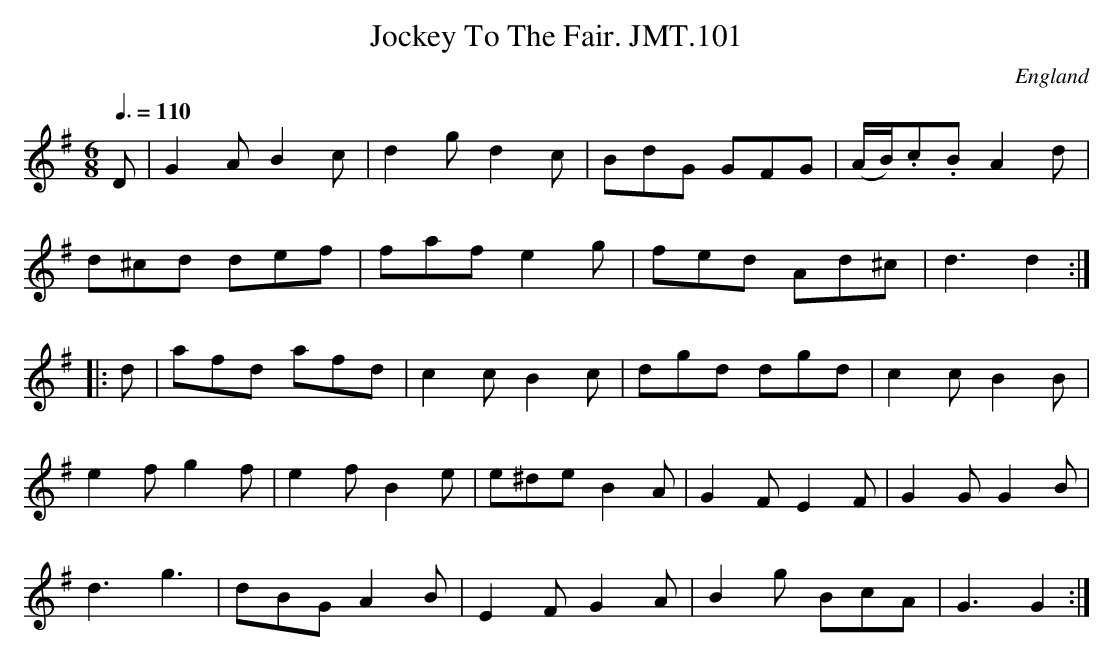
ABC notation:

X:1
T:Jockey To The Fair. JMT.101
L:1/8
M:6/8
O:England
Q:3/8=110
K:G
D|G2AB2c|d2gd2c|BdG GFG|(A/B/).c.BA2d|!
d^cd def|fafe2g|fed Ad^c|d3d2:|!
|:d|afd afd|c2cB2c|dgd dgd|c2cB2B|!
e2fg2f|e2fB2e|e^deB2A|G2FE2F|G2GG2B|!
d3g3|dBGA2B|E2FG2A|B2g BcA|G3G2:|
